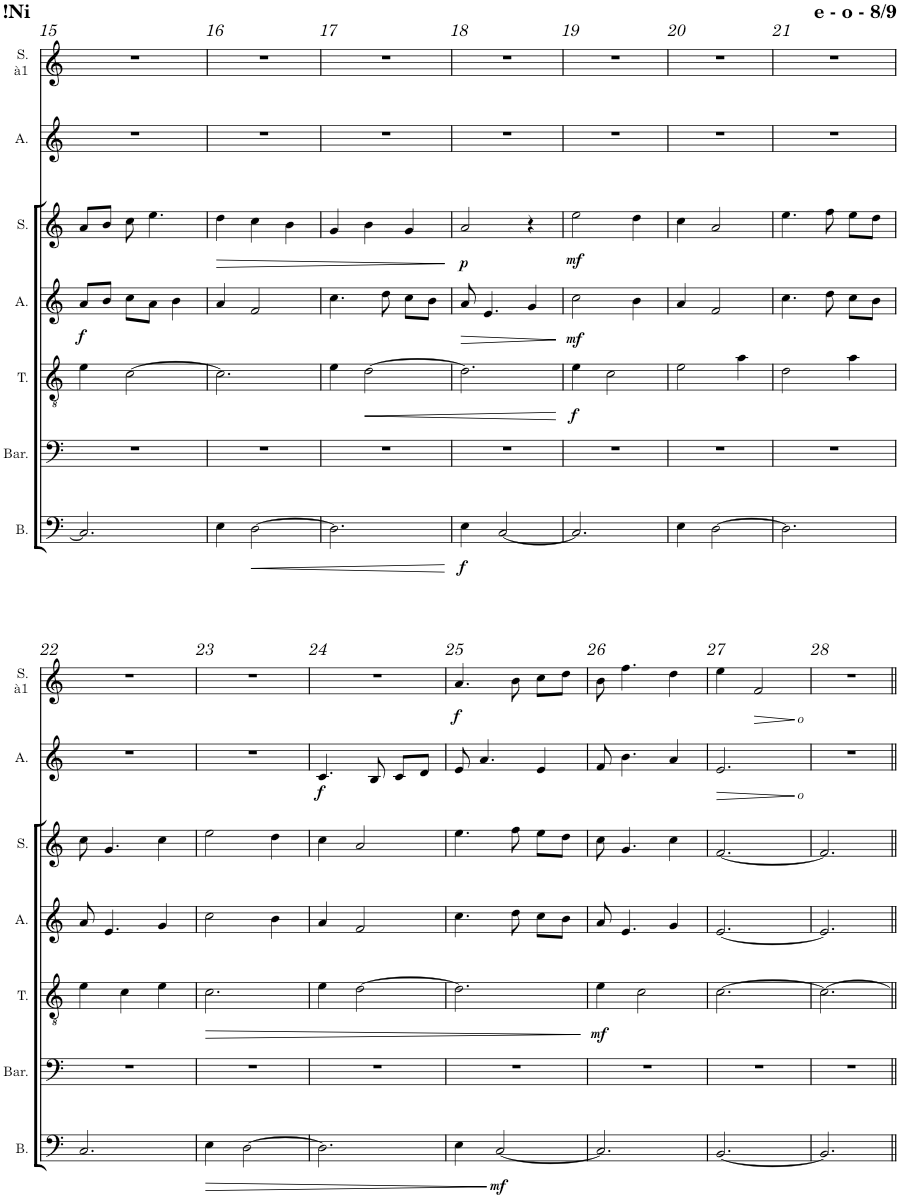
**kern	**dynam	**kern	**kern	**dynam	**kern	**dynam	**kern	**dynam	**kern	**dynam	**kern	**dynam
*part7	*part7	*part6	*part5	*part5	*part4	*part4	*part3	*part3	*part2	*part2	*part1	*part1
*staff7	*staff7	*staff6	*staff5	*staff5	*staff4	*staff4	*staff3	*staff3	*staff2	*staff2	*staff1	*staff1
*I"Bass	*	*I"Baritone	*I"Tenor	*	*I"Alto	*	*I"Soprano	*	*I"Alto S	*	*I"Soprano S	*
*I'B.	*	*I'Bar.	*I'T.	*	*I'A.	*	*I'S.	*	*I'A. à1	*	*I'S. à1	*
!!LO:PB:g=z
*clefF4	*	*clefF4	*clefGv2	*	*clefG2	*	*clefG2	*	*clefG2	*	*clefG2	*
*k[]	*	*k[]	*k[]	*	*k[]	*	*k[]	*	*k[]	*	*k[]	*
*M3/4	*	*M3/4	*M3/4	*	*M3/4	*	*M3/4	*	*M3/4	*	*M3/4	*
=15	=15	=15	=15	=15	=15	=15	=15	=15	=15	=15	=15	=15
!	!	!	!	!	!	!LO:DY:b	!	!	!	!	!	!
2.C/]	.	2.r	4e\	.	8a/L	f	8a/L	.	2.r	.	2.r	.
.	.	.	.	.	8b/J	.	8b/J	.	.	.	.	.
.	.	.	[2c\	.	8cc\L	.	8cc\	.	.	.	.	.
.	.	.	.	.	8a\J	.	4.ee\	.	.	.	.	.
.	.	.	.	.	4b\	.	.	.	.	.	.	.
=16	=16	=16	=16	=16	=16	=16	=16	=16	=16	=16	=16	=16
!	!	!	!	!	!	!	!	!LO:HP:b	!	!	!	!
4E\	.	2.r	2.c\]	.	4a/	.	4dd\	>	2.r	.	2.r	.
!	!LO:HP:b	!	!	!	!	!	!	!	!	!	!	!
[2D\	<	.	.	.	2f/	.	4cc\	.	.	.	.	.
.	.	.	.	.	.	.	4b\	.	.	.	.	.
=17	=17	=17	=17	=17	=17	=17	=17	=17	=17	=17	=17	=17
2.D\]	.	2.r	4e\	.	4.cc\	.	4g/	.	2.r	.	2.r	.
!	!	!	!	!LO:HP:b	!	!	!	!	!	!	!	!
.	.	.	[2d\	<	.	.	4b\	.	.	.	.	.
.	.	.	.	.	8dd\	.	.	.	.	.	.	.
.	.	.	.	.	8cc\L	.	4g/	.	.	.	.	.
.	.	.	.	.	8b\J	.	.	.	.	.	.	.
.	[	.	.	.	.	.	.	]	.	.	.	.
=18	=18	=18	=18	=18	=18	=18	=18	=18	=18	=18	=18	=18
!	!LO:DY:b	!	!	!	!	!LO:HP:b	!	!LO:DY:b	!	!	!	!
4E\	f	2.r	2.d\]	.	8a/	>	2a/	p	2.r	.	2.r	.
.	.	.	.	.	4.e/	.	.	.	.	.	.	.
[2C/	.	.	.	.	.	.	.	.	.	.	.	.
.	.	.	.	.	4g/	.	4r	.	.	.	.	.
.	.	.	.	[	.	]	.	.	.	.	.	.
=19	=19	=19	=19	=19	=19	=19	=19	=19	=19	=19	=19	=19
!	!	!	!	!LO:DY:b	!	!LO:DY:b	!	!LO:DY:b	!	!	!	!
2.C/]	.	2.r	4e\	f	2cc\	mf	2ee\	mf	2.r	.	2.r	.
.	.	.	2c\	.	.	.	.	.	.	.	.	.
.	.	.	.	.	4b\	.	4dd\	.	.	.	.	.
=20	=20	=20	=20	=20	=20	=20	=20	=20	=20	=20	=20	=20
4E\	.	2.r	2e\	.	4a/	.	4cc\	.	2.r	.	2.r	.
[2D\	.	.	.	.	2f/	.	2a/	.	.	.	.	.
.	.	.	4a\	.	.	.	.	.	.	.	.	.
=21	=21	=21	=21	=21	=21	=21	=21	=21	=21	=21	=21	=21
2.D\]	.	2.r	2d\	.	4.cc\	.	4.ee\	.	2.r	.	2.r	.
.	.	.	.	.	8dd\	.	8ff\	.	.	.	.	.
.	.	.	4a\	.	8cc\L	.	8ee\L	.	.	.	.	.
.	.	.	.	.	8b\J	.	8dd\J	.	.	.	.	.
!!LO:LB:g=z
=22	=22	=22	=22	=22	=22	=22	=22	=22	=22	=22	=22	=22
2.C/	.	2.r	4e\	.	8a/	.	8cc\	.	2.r	.	2.r	.
.	.	.	.	.	4.e/	.	4.g/	.	.	.	.	.
.	.	.	4c\	.	.	.	.	.	.	.	.	.
.	.	.	4e\	.	4g/	.	4cc\	.	.	.	.	.
=23	=23	=23	=23	=23	=23	=23	=23	=23	=23	=23	=23	=23
!	!LO:HP:b	!	!	!LO:HP:b	!	!	!	!	!	!	!	!
4E\	>	2.r	2.c\	>	2cc\	.	2ee\	.	2.r	.	2.r	.
[2D\	.	.	.	.	.	.	.	.	.	.	.	.
.	.	.	.	.	4b\	.	4dd\	.	.	.	.	.
=24	=24	=24	=24	=24	=24	=24	=24	=24	=24	=24	=24	=24
!	!	!	!	!	!	!	!	!	!	!LO:DY:b	!	!
2.D\]	.	2.r	4e\	.	4a/	.	4cc\	.	4.c/	f	2.r	.
.	.	.	[2d\	.	2f/	.	2a/	.	.	.	.	.
.	.	.	.	.	.	.	.	.	8B/	.	.	.
.	.	.	.	.	.	.	.	.	8c/L	.	.	.
.	.	.	.	.	.	.	.	.	8d/J	.	.	.
=25	=25	=25	=25	=25	=25	=25	=25	=25	=25	=25	=25	=25
!	!	!	!	!	!	!	!	!	!	!	!	!LO:DY:b
4E\	.	2.r	2.d\]	.	4.cc\	.	4.ee\	.	8e/	.	4.a/	f
.	.	.	.	.	.	.	.	.	4.a/	.	.	.
!	!LO:DY:n=1:b	!	!	!	!	!	!	!	!	!	!	!
[2C/	] mf	.	.	.	.	.	.	.	.	.	.	.
.	.	.	.	.	8dd\	.	8ff\	.	.	.	8b\	.
.	.	.	.	.	8cc\L	.	8ee\L	.	4e/	.	8cc\L	.
.	.	.	.	.	8b\J	.	8dd\J	.	.	.	8dd\J	.
.	.	.	.	]	.	.	.	.	.	.	.	.
=26	=26	=26	=26	=26	=26	=26	=26	=26	=26	=26	=26	=26
!	!	!	!	!LO:DY:b	!	!	!	!	!	!	!	!
2.C/]	.	2.r	4e\	mf	8a/	.	8cc\	.	8f/	.	8b\	.
.	.	.	.	.	4.e/	.	4.g/	.	4.b\	.	4.ff\	.
.	.	.	2c\	.	.	.	.	.	.	.	.	.
.	.	.	.	.	4g/	.	4cc\	.	4a/	.	4dd\	.
=27	=27	=27	=27	=27	=27	=27	=27	=27	=27	=27	=27	=27
!	!	!	!	!	!	!	!	!	!	!LO:HP:b	!	!
[2.BB/	.	2.r	[2.c\	.	[2.e/	.	[2.f/	.	2.e/	>	4ee\	.
!	!	!	!	!	!	!	!	!	!	!	!	!LO:HP:b
.	.	.	.	.	.	.	.	.	.	.	2f/	>
.	.	.	.	.	.	.	.	.	.	]	.	]
!	!	!	!	!	!	!	!	!	!	!	!LO:TX:b:i:t=o	!
!	!	!	!	!	!	!	!	!	!LO:TX:b:i:t=o	!	!	!
=28	=28	=28	=28	=28	=28	=28	=28	=28	=28	=28	=28	=28
2.BB/]	.	2.r	2.c\_	.	2.e/]	.	2.f/]	.	2.r	.	2.r	.
=||	=||	=||	=||	=||	=||	=||	=||	=||	=||	=||	=||	=||
*-	*-	*-	*-	*-	*-	*-	*-	*-	*-	*-	*-	*-
